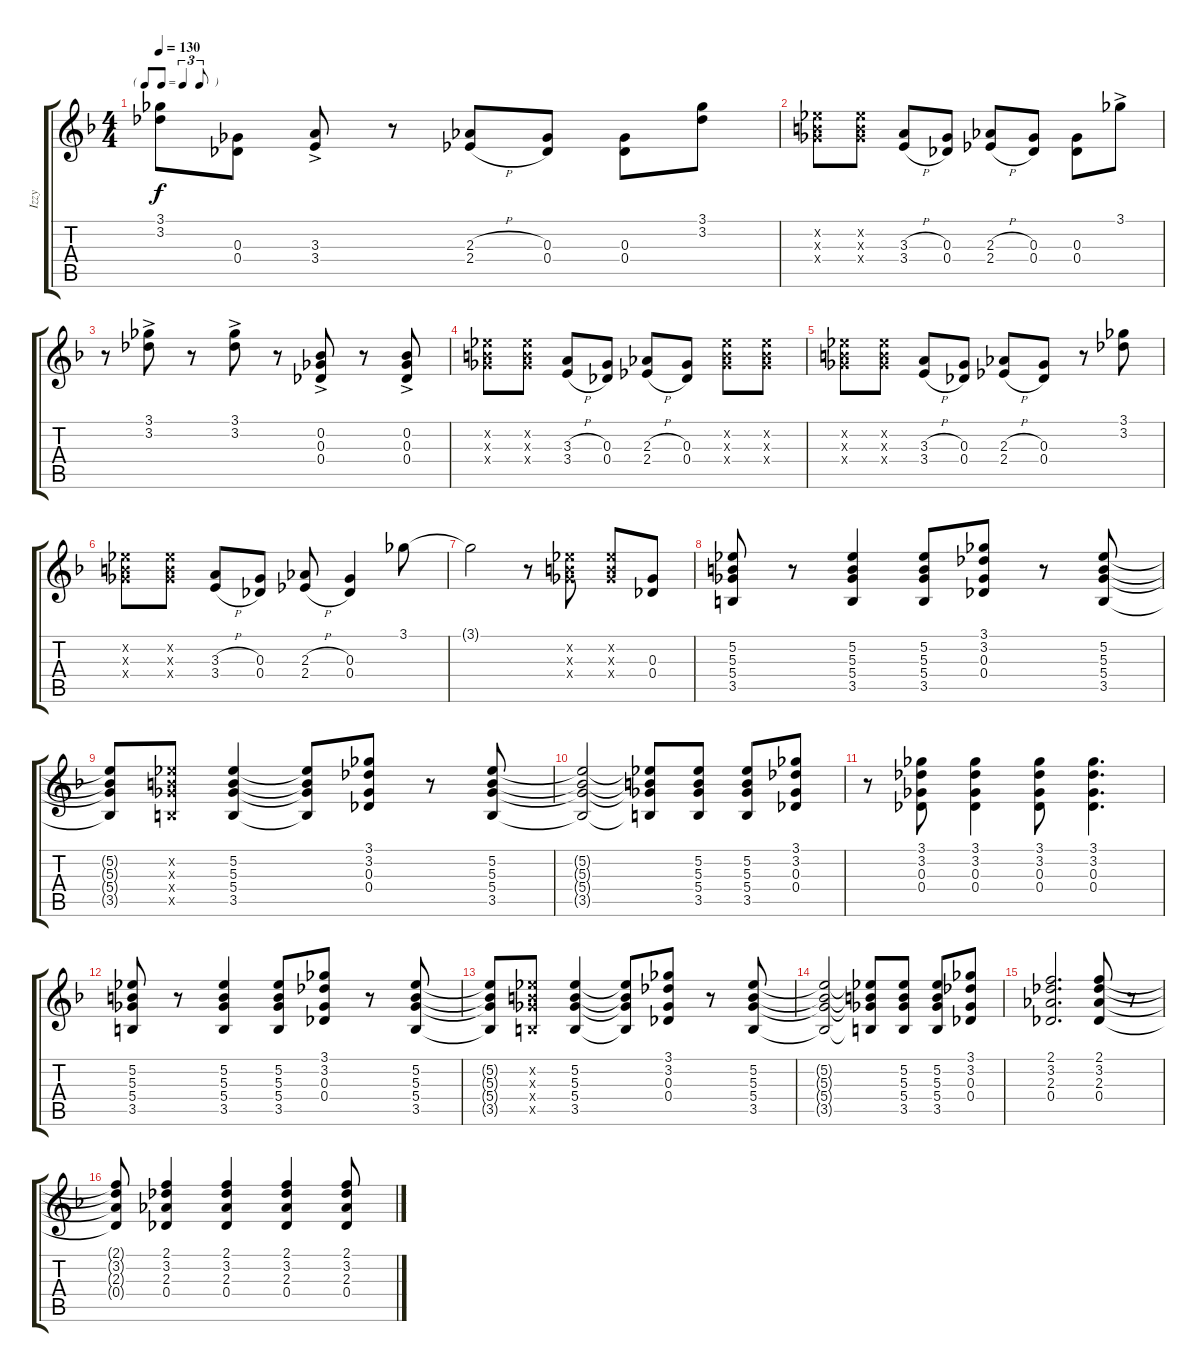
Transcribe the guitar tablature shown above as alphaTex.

\track ("Izzy" "Izzy") {instrument overdrivenguitar}
\staff {score tabs}
\tuning (Eb4 Bb3 Gb3 Db3 Ab2 Eb2) {hide}
\ts (4 4)
\tf triplet8th
\tempo 130
\clef g2
\ks f
(3.1 3.2).8{dy f} (0.3 0.4).8 (3.3{ac} 3.4{ac}).8 r.8 (2.3{h} 2.4{h}).8 (0.3 0.4).8 (0.3 0.4).8 (3.1 3.2).8 |
(5.2{x} 5.3{x} 5.4{x}).8 (5.2{x} 5.3{x} 5.4{x}).8 (3.3{h} 3.4{h}).8 (0.3 0.4).8 (2.3{h} 2.4{h}).8 (0.3 0.4).8 (0.3 0.4).8 3.1{ac}.8 |
r.8 (3.1{ac} 3.2{ac}).8 r.8 (3.1{ac} 3.2{ac}).8 r.8 (0.2{ac} 0.3{ac} 0.4{ac}).8 r.8 (0.2{ac} 0.3{ac} 0.4{ac}).8 |
(5.2{x} 5.3{x} 5.4{x}).8 (5.2{x} 5.3{x} 5.4{x}).8 (3.3{h} 3.4{h}).8 (0.3 0.4).8 (2.3{h} 2.4{h}).8 (0.3 0.4).8 (5.2{x} 5.3{x} 5.4{x}).8 (5.2{x} 5.3{x} 5.4{x}).8 |
(5.2{x} 5.3{x} 5.4{x}).8 (5.2{x} 5.3{x} 5.4{x}).8 (3.3{h} 3.4{h}).8 (0.3 0.4).8 (2.3{h} 2.4{h}).8 (0.3 0.4).8 r.8 (3.1 3.2).8 |
(5.2{x} 5.3{x} 5.4{x}).8 (5.2{x} 5.3{x} 5.4{x}).8 (3.3{h} 3.4{h}).8 (0.3 0.4).8 (2.3{h} 2.4{h}).8 (0.3 0.4).4 3.1.8 |
3.1{t}.2 r.8 (5.2{x} 5.3{x} 5.4{x}).8 (5.2{x} 5.3{x} 5.4{x}).8 (0.3 0.4).8 |
(5.2 5.3 5.4 3.5).8 r.8 (5.2 5.3 5.4 3.5).4 (5.2 5.3 5.4 3.5).8 (3.1 3.2 0.3 0.4).8 r.8 (5.2 5.3 5.4 3.5).8 |
(5.2{t} 5.3{t} 5.4{t} 3.5{t}).8 (5.2{x} 5.3{x} 5.4{x} 3.5{x}).8 (5.2 5.3 5.4 3.5).4 (5.2{t} 5.3{t} 5.4{t} 3.5{t}).8 (3.1 3.2 0.3 0.4).8 r.8 (5.2 5.3 5.4 3.5).8 |
(5.2{t} 5.3{t} 5.4{t} 3.5{t}).2 (5.2{t} 5.3{t} 5.4{t} 3.5{t}).8 (5.2 5.3 5.4 3.5).8 (5.2 5.3 5.4 3.5).8 (3.1 3.2 0.3 0.4).8 |
r.8 (3.1 3.2 0.3 0.4).8 (3.1 3.2 0.3 0.4).4 (3.1 3.2 0.3 0.4).8 (3.1 3.2 0.3 0.4).4{d} |
(5.2 5.3 5.4 3.5).8 r.8 (5.2 5.3 5.4 3.5).4 (5.2 5.3 5.4 3.5).8 (3.1 3.2 0.3 0.4).8 r.8 (5.2 5.3 5.4 3.5).8 |
(5.2{t} 5.3{t} 5.4{t} 3.5{t}).8 (5.2{x} 5.3{x} 5.4{x} 3.5{x}).8 (5.2 5.3 5.4 3.5).4 (5.2{t} 5.3{t} 5.4{t} 3.5{t}).8 (3.1 3.2 0.3 0.4).8 r.8 (5.2 5.3 5.4 3.5).8 |
(5.2{t} 5.3{t} 5.4{t} 3.5{t}).2 (5.2{t} 5.3{t} 5.4{t} 3.5{t}).8 (5.2 5.3 5.4 3.5).8 (5.2 5.3 5.4 3.5).8 (3.1 3.2 0.3 0.4).8 |
(2.1 3.2 2.3 0.4).2{d} (2.1 3.2 2.3 0.4).8 r.8 |
(2.1{t} 3.2{t} 2.3{t} 0.4{t}).8 (2.1 3.2 2.3 0.4).4 (2.1 3.2 2.3 0.4).4 (2.1 3.2 2.3 0.4).4 (2.1 3.2 2.3 0.4).8
